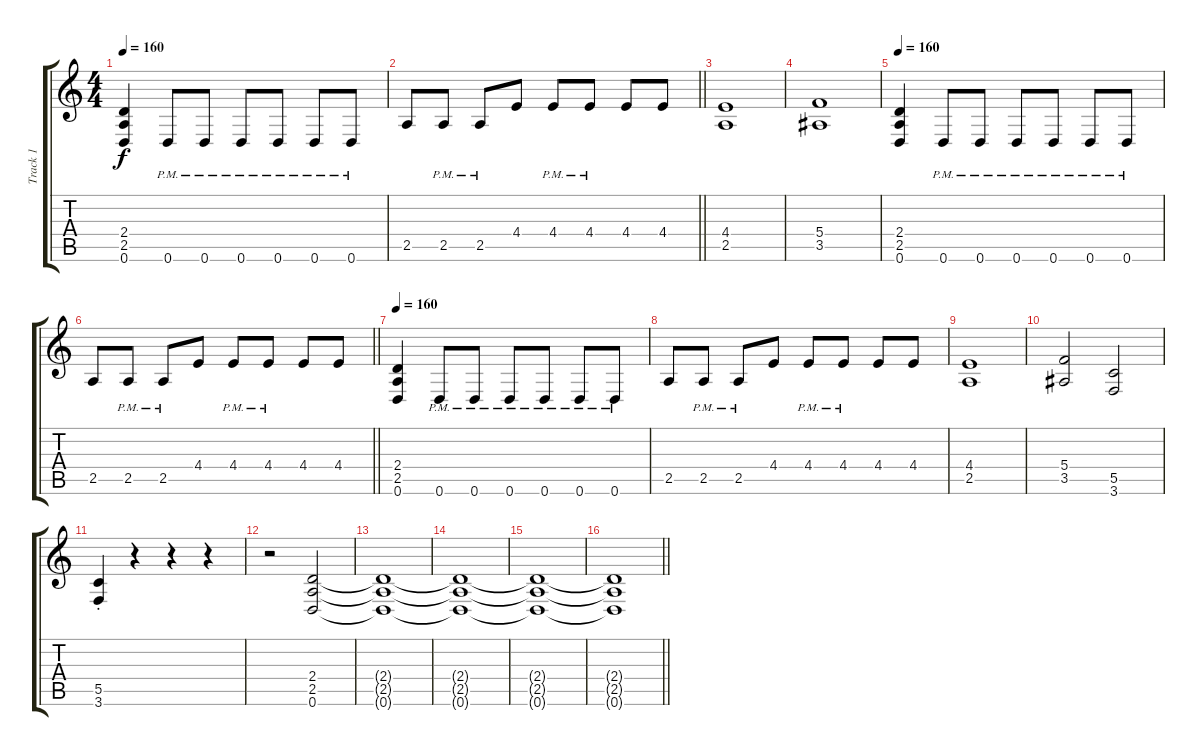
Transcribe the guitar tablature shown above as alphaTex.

\track ("Track 1" "Track 1") {instrument electricguitarclean}
\staff {score tabs}
\tuning (D4 A3 F3 C3 G2 D2) {hide}
\ts (4 4)
\tempo 160
\clef g2
\ks c
(2.4 2.5 0.6).4{dy f} 0.6{pm}.8 0.6{pm}.8 0.6{pm}.8 0.6{pm}.8 0.6{pm}.8 0.6{pm}.8 |
\barLineRight lightlight
2.5.8 2.5{pm}.8 2.5{pm}.8 4.4.8 4.4{pm}.8 4.4{pm}.8 4.4.8 4.4.8 |
(4.4 2.5).1 |
(5.4 3.5).1 |
\tempo 160
(2.4 2.5 0.6).4 0.6{pm}.8 0.6{pm}.8 0.6{pm}.8 0.6{pm}.8 0.6{pm}.8 0.6{pm}.8 |
\barLineRight lightlight
2.5.8 2.5{pm}.8 2.5{pm}.8 4.4.8 4.4{pm}.8 4.4{pm}.8 4.4.8 4.4.8 |
\tempo 160
(2.4 2.5 0.6).4 0.6{pm}.8 0.6{pm}.8 0.6{pm}.8 0.6{pm}.8 0.6{pm}.8 0.6{pm}.8 |
2.5.8 2.5{pm}.8 2.5{pm}.8 4.4.8 4.4{pm}.8 4.4{pm}.8 4.4.8 4.4.8 |
(4.4 2.5).1 |
(5.4 3.5).2 (5.5 3.6).2 |
(5.5{st} 3.6{st}).4 r.4 r.4 r.4 |
r.2 (2.4 2.5 0.6).2 |
(2.4{t} 2.5{t} 0.6{t}).1 |
(2.4{t} 2.5{t} 0.6{t}).1 |
(2.4{t} 2.5{t} 0.6{t}).1{volume 0} |
\barLineRight lightlight
(2.4{t} 2.5{t} 0.6{t}).1
